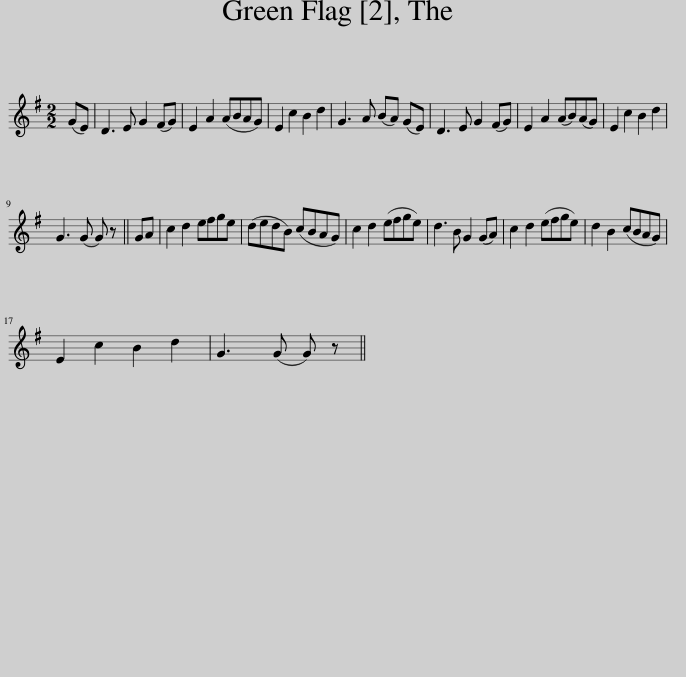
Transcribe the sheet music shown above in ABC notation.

X:1
L:1/8
M:2/2
I:linebreak $
K:G
V:1 treble
V:1
 (GE) | D3 E G2 (FG) | E2 A2 (ABAG) | E2 c2 B2 d2 | G3 A (BA) (GE) | %5
 D3 E G2 (FG) | E2 A2 (AB)(AG) | E2 c2 B2 d2 |$ G3 (G G) z || GA | %10
 c2 d2 efge | (dedB) (cBAG) | c2 d2 (efge) | d3 B G2 (GA) | c2 d2 (efge) | %15
 d2 B2 (cBAG) |$ E2 c2 B2 d2 | G3 (G G) z || %18
